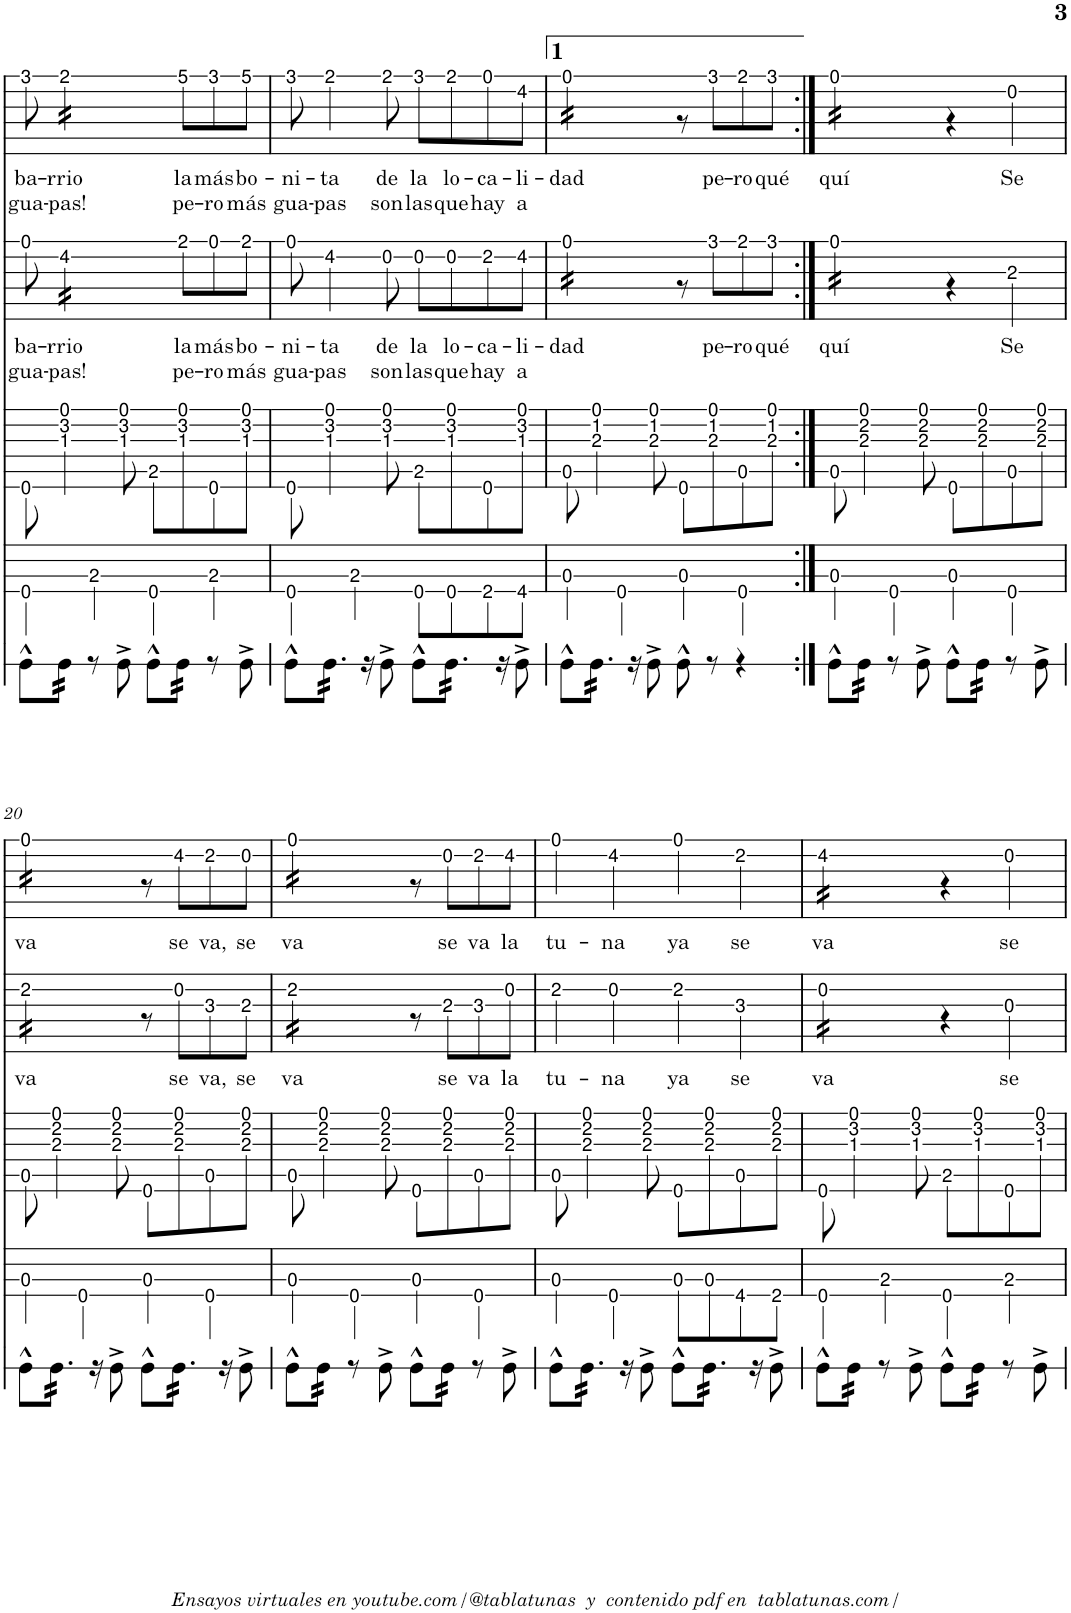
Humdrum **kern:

**kern	**kern	**kern	**kern	**text	**text	**kern	**text	**text
*part5	*part4	*part3	*part2	*part2	*part2	*part1	*part1	*part1
*staff5	*staff4	*staff3	*staff2	*staff2	*staff2	*staff1	*staff1	*staff1
*I"Pandereta	*I"Bajo	*I"Guitarra	*I"Laúd	*	*	*I"Bandurria	*	*
!!LO:PB:g=z
*clefX	*	*	*	*	*	*	*	*
*	*Trd7c12	*	*	*	*	*	*	*
*k[]	*k[]	*k[]	*k[]	*	*	*k[]	*	*
*M4/4	*M4/4	*M4/4	*M4/4	*	*	*M4/4	*	*
=16	=16	=16	=16	=16	=16	=16	=16	=16
!	!	!	!	!LO:LY:b	!LO:LY:b	!	!LO:LY:b	!LO:LY:b
8Re^^\L	4EE\	8EE\	8a\	ba-	gua-	8ccc\	ba-	gua-
!	!	!	!	!LO:LY:b	!LO:LY:b	!	!LO:LY:b	!LO:LY:b
*tremolo	*	*	*	*	*	*	*	*
32Re\	.	4G#X\ 4d\ 4e\	2g#X\	-rrio	-pas!	2bb\	-rrio	-pas!
32Re\	.	.	.	.	.	.	.	.
32Re\	.	.	.	.	.	.	.	.
32Re\JJJ	.	.	.	.	.	.	.	.
*Xtremolo	*	*	*	*	*	*	*	*
8r	4BB\	.	.	.	.	.	.	.
8Re^\	.	8G#\ 8d\ 8e\	.	.	.	.	.	.
8Re^^\L	4EE\	8BB\L	.	.	.	.	.	.
!	!	!	!	!LO:LY:b	!LO:LY:b	!	!LO:LY:b	!LO:LY:b
*tremolo	*	*	*	*	*	*	*	*
32Re\	.	8G#\ 8d\ 8e\	8b\L	la	pe-	8ddd\L	la	pe-
32Re\	.	.	.	.	.	.	.	.
32Re\	.	.	.	.	.	.	.	.
32Re\JJJ	.	.	.	.	.	.	.	.
*Xtremolo	*	*	*	*	*	*	*	*
!	!	!	!	!LO:LY:b	!LO:LY:b	!	!LO:LY:b	!LO:LY:b
8r	4BB\	8EE\	8a\	más	-ro	8ccc\	más	-ro
!	!	!	!	!LO:LY:b	!LO:LY:b	!	!LO:LY:b	!LO:LY:b
8Re^\	.	8G#\ 8d\ 8e\J	8b\J	bo-	más	8ddd\J	bo-	más
=17	=17	=17	=17	=17	=17	=17	=17	=17
!	!	!	!	!LO:LY:b	!LO:LY:b	!	!LO:LY:b	!LO:LY:b
8Re^^\L	4EE\	8EE\	8a\	-ni-	gua-	8ccc\	-ni-	gua-
!	!	!	!	!LO:LY:b	!LO:LY:b	!	!LO:LY:b	!LO:LY:b
*tremolo	*	*	*	*	*	*	*	*
32Re\LLL	.	4G#X\ 4d\ 4e\	4g#X\	-ta	-pas	4bb\	-ta	-pas
32Re\	.	.	.	.	.	.	.	.
32Re\	.	.	.	.	.	.	.	.
32Re\	.	.	.	.	.	.	.	.
32Re\	4BB\	.	.	.	.	.	.	.
32Re\JJJ	.	.	.	.	.	.	.	.
*Xtremolo	*	*	*	*	*	*	*	*
16r	.	.	.	.	.	.	.	.
!	!	!	!	!LO:LY:b	!LO:LY:b	!	!LO:LY:b	!LO:LY:b
8Re^\	.	8G#\ 8d\ 8e\	8e\	de	son	8bb\	de	son
!	!	!	!	!LO:LY:b	!LO:LY:b	!	!LO:LY:b	!LO:LY:b
8Re^^\L	8EE\L	8BB\L	8e\L	la	las	8ccc\L	la	las
!	!	!	!	!LO:LY:b	!LO:LY:b	!	!LO:LY:b	!LO:LY:b
*tremolo	*	*	*	*	*	*	*	*
32Re\LLL	8EE\	8G#\ 8d\ 8e\	8e\	lo-	que	8bb\	lo-	que
32Re\	.	.	.	.	.	.	.	.
32Re\	.	.	.	.	.	.	.	.
32Re\	.	.	.	.	.	.	.	.
!	!	!	!	!LO:LY:b	!LO:LY:b	!	!LO:LY:b	!LO:LY:b
32Re\	8FF#X\	8EE\	8f#X\	-ca-	hay	8aa\	-ca-	hay
32Re\JJJ	.	.	.	.	.	.	.	.
*Xtremolo	*	*	*	*	*	*	*	*
16r	.	.	.	.	.	.	.	.
!	!	!	!	!LO:LY:b	!LO:LY:b	!	!LO:LY:b	!LO:LY:b
8Re^\	8GG#X\J	8G#\ 8d\ 8e\J	8g#\J	-li-	a	8gg#X\J	-li-	a
=18	=18	=18	=18	=18	=18	=18	=18	=18
!	!	!	!	!LO:LY:b	!	!	!LO:LY:b	!
8Re^^\L	4AA\	8AA\	2a\	-dad	.	2aa\	-dad	.
*tremolo	*	*	*	*	*	*	*	*
32Re\LLL	.	4A\ 4c\ 4e\	.	.	.	.	.	.
32Re\	.	.	.	.	.	.	.	.
32Re\	.	.	.	.	.	.	.	.
32Re\	.	.	.	.	.	.	.	.
32Re\	4EE\	.	.	.	.	.	.	.
32Re\JJJ	.	.	.	.	.	.	.	.
*Xtremolo	*	*	*	*	*	*	*	*
16r	.	.	.	.	.	.	.	.
8Re^\	.	8A\ 8c\ 8e\	.	.	.	.	.	.
8Re^^\	4AA\	8EE\L	8r	.	.	8r	.	.
!	!	!	!	!LO:LY:b	!	!	!LO:LY:b	!
8r	.	8A\ 8c\ 8e\	8cc\L	pe-	.	8ccc\L	pe-	.
!	!	!	!	!LO:LY:b	!	!	!LO:LY:b	!
4r	4EE\	8AA\	8b\	-ro	.	8bb\	-ro	.
!	!	!	!	!LO:LY:b	!	!	!LO:LY:b	!
.	.	8A\ 8c\ 8e\J	8cc\J	qué	.	8ccc\J	qué	.
=19:|!	=19:|!	=19:|!	=19:|!	=19:|!	=19:|!	=19:|!	=19:|!	=19:|!
!	!	!	!	!LO:LY:b	!	!	!LO:LY:b	!
8Re^^\L	4AA\	8AA\	2a\	quí	.	2aa\	quí	.
*tremolo	*	*	*	*	*	*	*	*
32Re\	.	4A\ 4c#X\ 4e\	.	.	.	.	.	.
32Re\	.	.	.	.	.	.	.	.
32Re\	.	.	.	.	.	.	.	.
32Re\JJJ	.	.	.	.	.	.	.	.
*Xtremolo	*	*	*	*	*	*	*	*
8r	4EE\	.	.	.	.	.	.	.
8Re^\	.	8A\ 8c#\ 8e\	.	.	.	.	.	.
8Re^^\L	4AA\	8EE\L	4r	.	.	4r	.	.
*tremolo	*	*	*	*	*	*	*	*
32Re\	.	8A\ 8c#\ 8e\	.	.	.	.	.	.
32Re\	.	.	.	.	.	.	.	.
32Re\	.	.	.	.	.	.	.	.
32Re\JJJ	.	.	.	.	.	.	.	.
*Xtremolo	*	*	*	*	*	*	*	*
!	!	!	!	!LO:LY:b	!	!	!LO:LY:b	!
8r	4EE\	8AA\	4c#X\	Se	.	4ee\	Se	.
8Re^\	.	8A\ 8c#\ 8e\J	.	.	.	.	.	.
!!LO:LB:g=z
=20	=20	=20	=20	=20	=20	=20	=20	=20
!	!	!	!	!LO:LY:b	!	!	!LO:LY:b	!
8Re^^\L	4AA\	8AA\	2f#X\	va	.	2aa\	va	.
*tremolo	*	*	*	*	*	*	*	*
32Re\LLL	.	4A\ 4c#X\ 4e\	.	.	.	.	.	.
32Re\	.	.	.	.	.	.	.	.
32Re\	.	.	.	.	.	.	.	.
32Re\	.	.	.	.	.	.	.	.
32Re\	4EE\	.	.	.	.	.	.	.
32Re\JJJ	.	.	.	.	.	.	.	.
*Xtremolo	*	*	*	*	*	*	*	*
16r	.	.	.	.	.	.	.	.
8Re^\	.	8A\ 8c#\ 8e\	.	.	.	.	.	.
8Re^^\L	4AA\	8EE\L	8r	.	.	8r	.	.
!	!	!	!	!LO:LY:b	!	!	!LO:LY:b	!
*tremolo	*	*	*	*	*	*	*	*
32Re\LLL	.	8A\ 8c#\ 8e\	8e\L	se	.	8gg#X\L	se	.
32Re\	.	.	.	.	.	.	.	.
32Re\	.	.	.	.	.	.	.	.
32Re\	.	.	.	.	.	.	.	.
!	!	!	!	!LO:LY:b	!	!	!LO:LY:b	!
32Re\	4EE\	8AA\	8d\	va,	.	8ff#X\	va,	.
32Re\JJJ	.	.	.	.	.	.	.	.
*Xtremolo	*	*	*	*	*	*	*	*
16r	.	.	.	.	.	.	.	.
!	!	!	!	!LO:LY:b	!	!	!LO:LY:b	!
8Re^\	.	8A\ 8c#\ 8e\J	8c#X\J	se	.	8ee\J	se	.
=21	=21	=21	=21	=21	=21	=21	=21	=21
!	!	!	!	!LO:LY:b	!	!	!LO:LY:b	!
8Re^^\L	4AA\	8AA\	2f#X\	va	.	2aa\	va	.
*tremolo	*	*	*	*	*	*	*	*
32Re\	.	4A\ 4c#X\ 4e\	.	.	.	.	.	.
32Re\	.	.	.	.	.	.	.	.
32Re\	.	.	.	.	.	.	.	.
32Re\JJJ	.	.	.	.	.	.	.	.
*Xtremolo	*	*	*	*	*	*	*	*
8r	4EE\	.	.	.	.	.	.	.
8Re^\	.	8A\ 8c#\ 8e\	.	.	.	.	.	.
8Re^^\L	4AA\	8EE\L	8r	.	.	8r	.	.
!	!	!	!	!LO:LY:b	!	!	!LO:LY:b	!
*tremolo	*	*	*	*	*	*	*	*
32Re\	.	8A\ 8c#\ 8e\	8c#X\L	se	.	8ee\L	se	.
32Re\	.	.	.	.	.	.	.	.
32Re\	.	.	.	.	.	.	.	.
32Re\JJJ	.	.	.	.	.	.	.	.
*Xtremolo	*	*	*	*	*	*	*	*
!	!	!	!	!LO:LY:b	!	!	!LO:LY:b	!
8r	4EE\	8AA\	8d\	va	.	8ff#X\	va	.
!	!	!	!	!LO:LY:b	!	!	!LO:LY:b	!
8Re^\	.	8A\ 8c#\ 8e\J	8e\J	la	.	8gg#X\J	la	.
=22	=22	=22	=22	=22	=22	=22	=22	=22
!	!	!	!	!LO:LY:b	!	!	!LO:LY:b	!
8Re^^\L	4AA\	8AA\	4f#X\	tu-	.	4aa\	tu-	.
*tremolo	*	*	*	*	*	*	*	*
32Re\LLL	.	4A\ 4c#X\ 4e\	.	.	.	.	.	.
32Re\	.	.	.	.	.	.	.	.
32Re\	.	.	.	.	.	.	.	.
32Re\	.	.	.	.	.	.	.	.
!	!	!	!	!LO:LY:b	!	!	!LO:LY:b	!
32Re\	4EE\	.	4e\	-na	.	4gg#X\	-na	.
32Re\JJJ	.	.	.	.	.	.	.	.
*Xtremolo	*	*	*	*	*	*	*	*
16r	.	.	.	.	.	.	.	.
8Re^\	.	8A\ 8c#\ 8e\	.	.	.	.	.	.
!	!	!	!	!LO:LY:b	!	!	!LO:LY:b	!
8Re^^\L	8AA\L	8EE\L	4f#\	ya	.	4aa\	ya	.
*tremolo	*	*	*	*	*	*	*	*
32Re\LLL	8AA\	8A\ 8c#\ 8e\	.	.	.	.	.	.
32Re\	.	.	.	.	.	.	.	.
32Re\	.	.	.	.	.	.	.	.
32Re\	.	.	.	.	.	.	.	.
!	!	!	!	!LO:LY:b	!	!	!LO:LY:b	!
32Re\	8GG#X\	8AA\	4d\	se	.	4ff#X\	se	.
32Re\JJJ	.	.	.	.	.	.	.	.
*Xtremolo	*	*	*	*	*	*	*	*
16r	.	.	.	.	.	.	.	.
8Re^\	8FF#X\J	8A\ 8c#\ 8e\J	.	.	.	.	.	.
=23	=23	=23	=23	=23	=23	=23	=23	=23
!	!	!	!	!LO:LY:b	!	!	!LO:LY:b	!
8Re^^\L	4EE\	8EE\	2e\	va	.	2gg#X\	va	.
*tremolo	*	*	*	*	*	*	*	*
32Re\	.	4G#X\ 4d\ 4e\	.	.	.	.	.	.
32Re\	.	.	.	.	.	.	.	.
32Re\	.	.	.	.	.	.	.	.
32Re\JJJ	.	.	.	.	.	.	.	.
*Xtremolo	*	*	*	*	*	*	*	*
8r	4BB\	.	.	.	.	.	.	.
8Re^\	.	8G#\ 8d\ 8e\	.	.	.	.	.	.
8Re^^\L	4EE\	8BB\L	4r	.	.	4r	.	.
*tremolo	*	*	*	*	*	*	*	*
32Re\	.	8G#\ 8d\ 8e\	.	.	.	.	.	.
32Re\	.	.	.	.	.	.	.	.
32Re\	.	.	.	.	.	.	.	.
32Re\JJJ	.	.	.	.	.	.	.	.
*Xtremolo	*	*	*	*	*	*	*	*
!	!	!	!	!LO:LY:b	!	!	!LO:LY:b	!
8r	4BB\	8EE\	4B\	se	.	4ee\	se	.
8Re^\	.	8G#\ 8d\ 8e\J	.	.	.	.	.	.
=	=	=	=	=	=	=	=	=
*-	*-	*-	*-	*-	*-	*-	*-	*-
